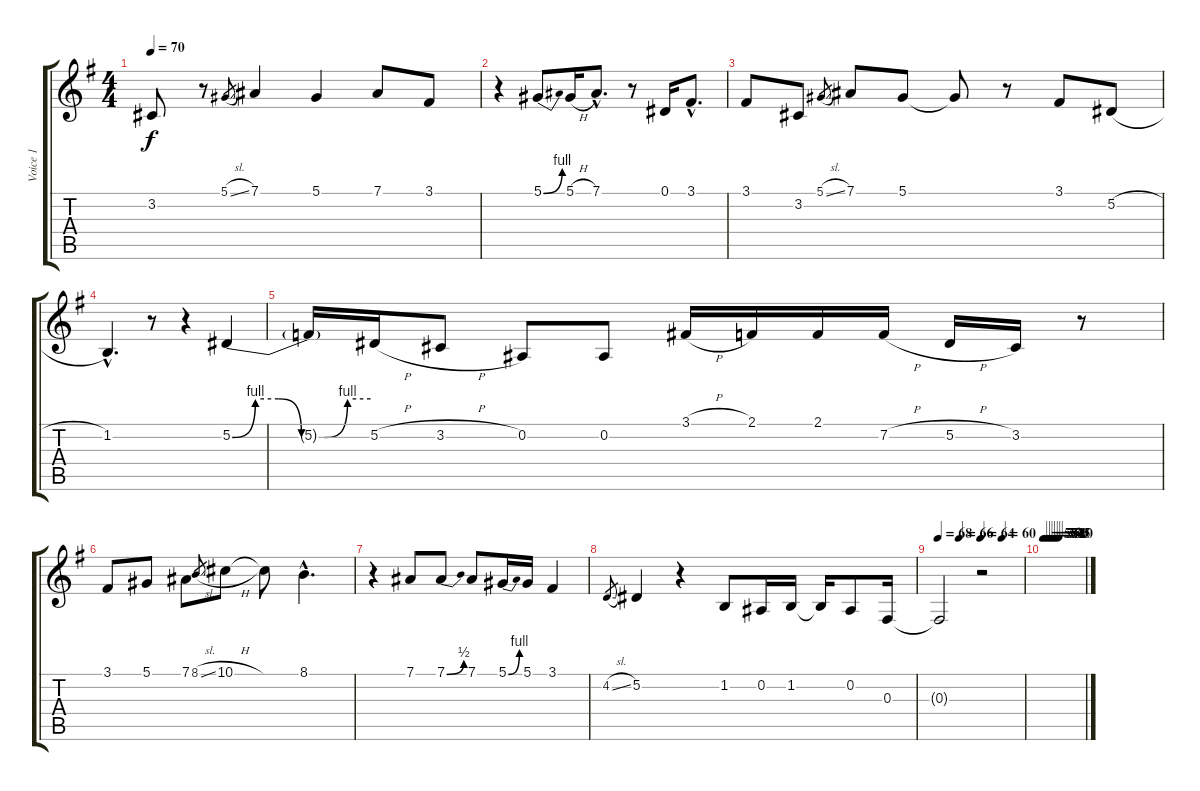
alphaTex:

\track ("Voice 1" "Voice 1") {instrument viola}
\staff {score tabs}
\tuning (Eb4 Bb3 Gb3 Db3 Ab2 Eb2) {hide}
\ts (4 4)
\tempo 70
\clef g2
\ks g
3.2.8{dy f} r.8 5.1{sl}.8{gr} 7.1.4 5.1.4 7.1.8 3.1.8 |
r.4 5.1{be (bend 0 0 60 4)}.8 5.1{h}.16 7.1{hac}.8{d} r.8 0.1.16 3.1{hac}.8{d} |
3.1.8 3.2.8 5.1{sl}.8{gr} 7.1.8 5.1.8 5.1{t}.8 r.8 3.1.8 5.2{h}.8 |
1.2{hac}.4{d} r.8 r.4 5.2{be (custom 0 0 10 4 20 4 30 0 40 0 50 4 60 4)}.4 |
5.2{t}.16 5.2{h}.16 3.2{h}.8 0.2.8 0.2.8 3.1{h}.16 2.1.16 2.1.16 7.2{h}.16 5.2{h}.16 3.2.16 r.8 |
3.1.8 5.1.8 7.1.8 8.1{sl}.8{gr} 10.1{h}.8 10.1{t}.8 8.1{hac}.4{d} |
r.4 7.1.8 7.1{be (bend 0 0 60 2)}.8 7.1.8 5.1{be (bend 0 0 60 4)}.16 5.1.16 3.1.4 |
4.2{sl}.8{gr} 5.2.4 r.4 1.2.8 0.2.16 1.2.16 1.2{t}.16 0.2.8 0.3.16 |
\tempo 68
\tempo (66 0.25)
\tempo (64 0.5)
\tempo (60 0.75)
0.3{t}.2 r.2 |
\tempo 58
\tempo (56 0.0625)
\tempo (54 0.125)
\tempo (52 0.1875)
\tempo (50 0.25)
\tempo (45 0.3125)
\tempo (40 0.375)
